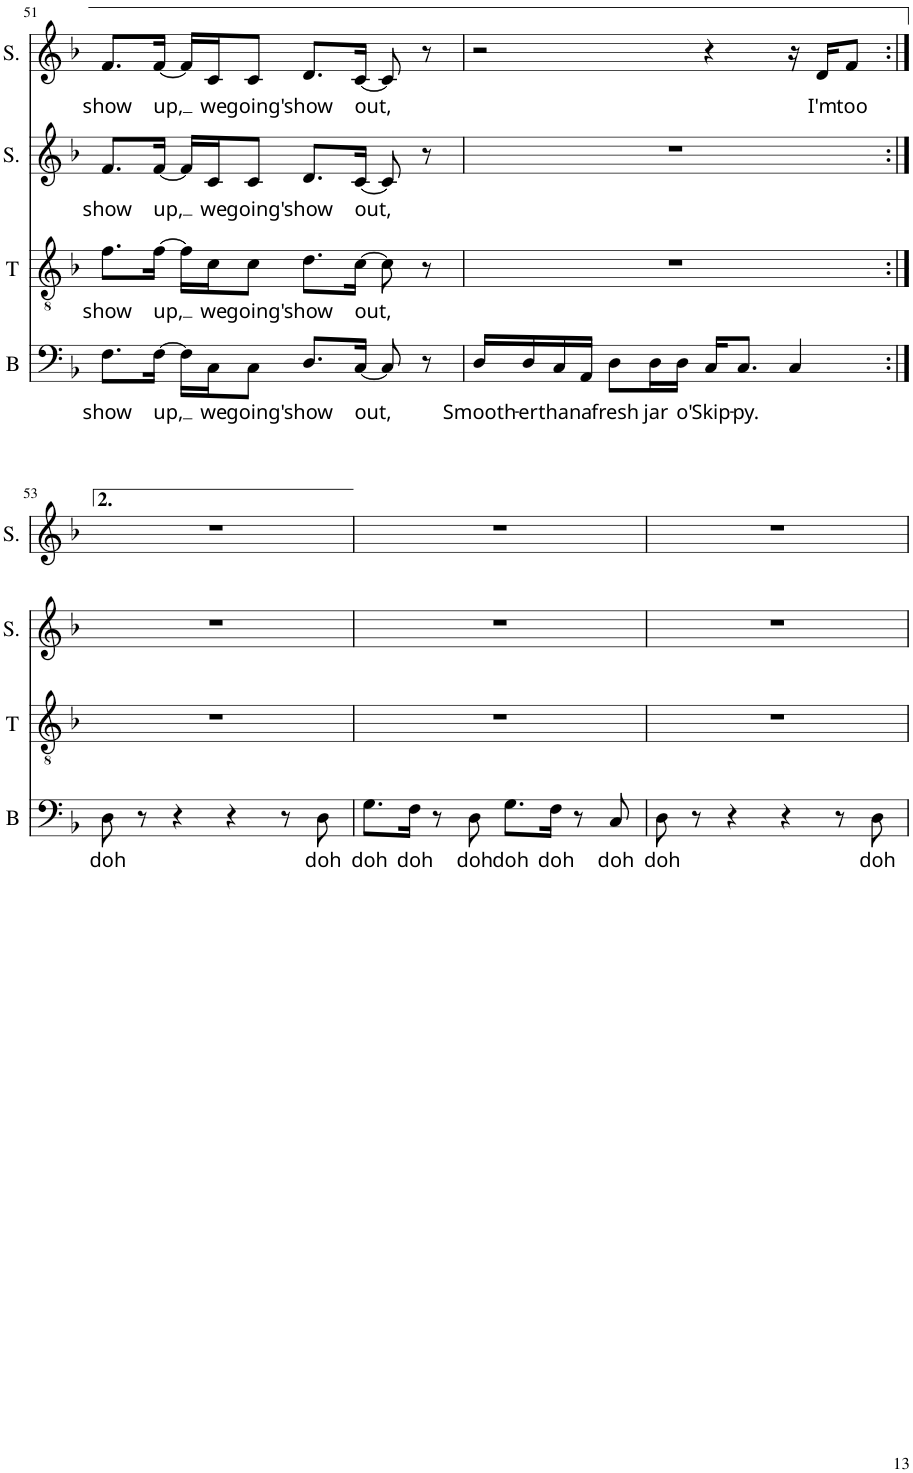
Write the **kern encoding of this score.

**kern	**kern	**kern	**text	**kern	**text	**kern	**text	**kern	**text
*part5	*part5	*part4	*part4	*part3	*part3	*part2	*part2	*part1	*part1
*staff6	*staff5	*staff4	*staff4	*staff3	*staff3	*staff2	*staff2	*staff1	*staff1
*I"Piano	*	*I"Bass	*	*I"Tenor	*	*I"Alto	*	*I"Soprano	*
*I'Pno	*	*I'B	*	*I'T	*	*I'A	*	*I'S	*
!!LO:PB:g=z
*clefF4	*clefG2	*clefF4	*	*clefGv2	*	*clefG2	*	*clefG2	*
*k[b-]	*k[b-]	*k[b-]	*	*k[b-]	*	*k[b-]	*	*k[b-]	*
*M4/4	*M4/4	*M4/4	*	*M4/4	*	*M4/4	*	*M4/4	*
=51	=51	=51	=51	=51	=51	=51	=51	=51	=51
!	!	!	!LO:LY:b	!	!LO:LY:b	!	!LO:LY:b	!	!LO:LY:b
8.F\L	8.f/L	8.F\L	show	8.f\L	show	8.f/L	show	8.f/L	show
!	!	!	!LO:LY:b	!	!LO:LY:b	!	!LO:LY:b	!	!LO:LY:b
[>16F\Jk	[>16f/Jk	[>16F\Jk	up,	[>16f\Jk	up,	[<16f/Jk	up,	[<16f/Jk	up,
16F\LL]	16f/LL]	16F\LL]	.	16f\LL]	.	16f/LL]	.	16f/LL]	.
!	!	!	!LO:LY:b	!	!LO:LY:b	!	!LO:LY:b	!	!LO:LY:b
16C\J	16c/J	16C\J	we	16c\J	we	16c/J	we	16c/J	we
!	!	!	!LO:LY:b	!	!LO:LY:b	!	!LO:LY:b	!	!LO:LY:b
8C\J	8c/J	8C\J	going'	8c\J	going'	8c/J	going'	8c/J	going'
!	!	!	!LO:LY:b	!	!LO:LY:b	!	!LO:LY:b	!	!LO:LY:b
8.D/L	8.d/L	8.D/L	show	8.d\L	show	8.d/L	show	8.d/L	show
!	!	!	!LO:LY:b	!	!LO:LY:b	!	!LO:LY:b	!	!LO:LY:b
[>16C/Jk	[>16c/Jk	[<16C/Jk	out,	[>16c\Jk	out,	[<16c/Jk	out,	[<16c/Jk	out,
8C]	8c]	8C/]	.	8c\]	.	8c/]	.	8c/]	.
8r	8r	8r	.	8r	.	8r	.	8r	.
=52	=52	=52	=52	=52	=52	=52	=52	=52	=52
!	!	!	!LO:LY:b	!	!	!	!	!	!
16D/LL	2r	16D/LL	Smooth-	1r	.	1r	.	2r	.
!	!	!	!LO:LY:b	!	!	!	!	!	!
16D/J	.	16D/	-er	.	.	.	.	.	.
!	!	!	!LO:LY:b	!	!	!	!	!	!
16C/L	.	16C/	than	.	.	.	.	.	.
!	!	!	!LO:LY:b	!	!	!	!	!	!
16AA/JJ	.	16AA/JJ	a	.	.	.	.	.	.
!	!	!	!LO:LY:b	!	!	!	!	!	!
8D\L	.	8D\L	fresh	.	.	.	.	.	.
!	!	!	!LO:LY:b	!	!	!	!	!	!
16D\L	.	16D\L	jar	.	.	.	.	.	.
!	!	!	!LO:LY:b	!	!	!	!	!	!
16D\JJ	.	16D\JJ	o'	.	.	.	.	.	.
!	!	!	!LO:LY:b	!	!	!	!	!	!
16C/KL	4r	16C/KL	Skip-	.	.	.	.	4r	.
!	!	!	!LO:LY:b	!	!	!	!	!	!
8.C/J	.	8.C/J	-py.	.	.	.	.	.	.
4C	16r	4C/	.	.	.	.	.	16r	.
!	!	!	!	!	!	!	!	!	!LO:LY:b
.	16d/KL	.	.	.	.	.	.	16d/KL	I'm
!	!	!	!	!	!	!	!	!	!LO:LY:b
.	8f/J	.	.	.	.	.	.	8f/J	too
!!LO:LB:g=z
=53:|!	=53:|!	=53:|!	=53:|!	=53:|!	=53:|!	=53:|!	=53:|!	=53:|!	=53:|!
!	!	!	!LO:LY:b	!	!	!	!	!	!
8D	1r	8D\	doh	1r	.	1r	.	1r	.
8r	.	8r	.	.	.	.	.	.	.
4r	.	4r	.	.	.	.	.	.	.
4r	.	4r	.	.	.	.	.	.	.
8r	.	8r	.	.	.	.	.	.	.
!	!	!	!LO:LY:b	!	!	!	!	!	!
8D	.	8D\	doh	.	.	.	.	.	.
=54	=54	=54	=54	=54	=54	=54	=54	=54	=54
!	!	!	!LO:LY:b	!	!	!	!	!	!
8.G\L	1r	8.G\L	doh	1r	.	1r	.	1r	.
!	!	!	!LO:LY:b	!	!	!	!	!	!
16F\Jk	.	16F\Jk	doh	.	.	.	.	.	.
8r	.	8r	.	.	.	.	.	.	.
!	!	!	!LO:LY:b	!	!	!	!	!	!
8D	.	8D\	doh	.	.	.	.	.	.
!	!	!	!LO:LY:b	!	!	!	!	!	!
8.G\L	.	8.G\L	doh	.	.	.	.	.	.
!	!	!	!LO:LY:b	!	!	!	!	!	!
16F\Jk	.	16F\Jk	doh	.	.	.	.	.	.
8r	.	8r	.	.	.	.	.	.	.
!	!	!	!LO:LY:b	!	!	!	!	!	!
8C	.	8C/	doh	.	.	.	.	.	.
=55	=55	=55	=55	=55	=55	=55	=55	=55	=55
!	!	!	!LO:LY:b	!	!	!	!	!	!
8D	1r	8D\	doh	1r	.	1r	.	1r	.
8r	.	8r	.	.	.	.	.	.	.
4r	.	4r	.	.	.	.	.	.	.
4r	.	4r	.	.	.	.	.	.	.
8r	.	8r	.	.	.	.	.	.	.
!	!	!	!LO:LY:b	!	!	!	!	!	!
8D	.	8D\	doh	.	.	.	.	.	.
=	=	=	=	=	=	=	=	=	=
*-	*-	*-	*-	*-	*-	*-	*-	*-	*-
